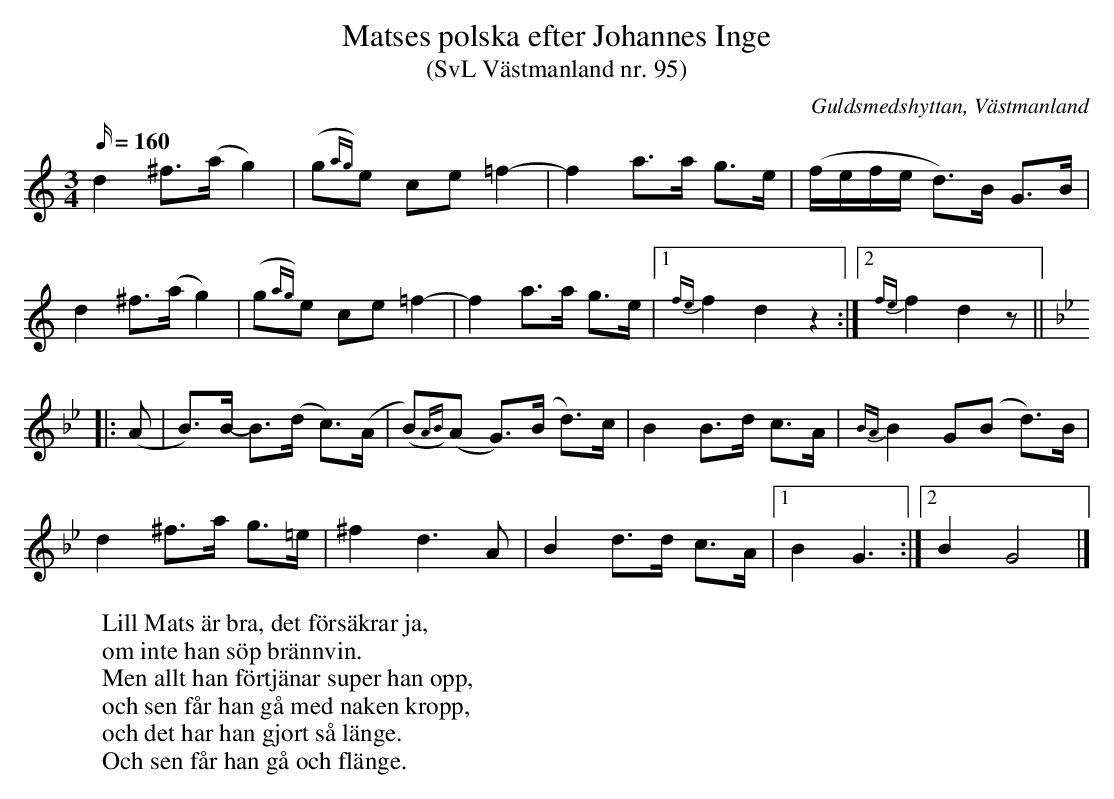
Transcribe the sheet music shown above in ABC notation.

X:1
T: Matses polska efter Johannes Inge
T: (SvL Västmanland nr. 95)
O: Guldsmedshyttan, Västmanland
M: 3/4
L: 1/16
Q: 160
K: Am
d4 ^f2>(a2 g4) | (g2{ag})e2 c2e2 =f4- | f4 a2>a2 g2>e2 | (fefe d2)>B2 G2>B2 |
d4 ^f2>(a2 g4) | (g2{ag})e2 c2e2 =f4- | f4 a2>a2 g2>e2 |1 {fe}f4 d4 z4 :|2 {fe}f4 d4 z2 || [K:Gm]
|: (A2 | B2)>B2- B2>(d2 c2>)(A2 | (B2){AB})(A2 G2>)(B2 d2>)c2 | B4 B2>d2 c2>A2 | {BA}B4 G2(B2 d2)>B2 |
d4 ^f2>a2 g2>=e2 | ^f4 d4>A4 | B4 d2>d2 c2>A2 |1 B4 G6 :|2 B4 G8 |]
W: Lill Mats är bra, det försäkrar ja,
W: om inte han söp brännvin.
W: Men allt han förtjänar super han opp,
W: och sen får han gå med naken kropp,
W: och det har han gjort så länge.
W: Och sen får han gå och flänge.
